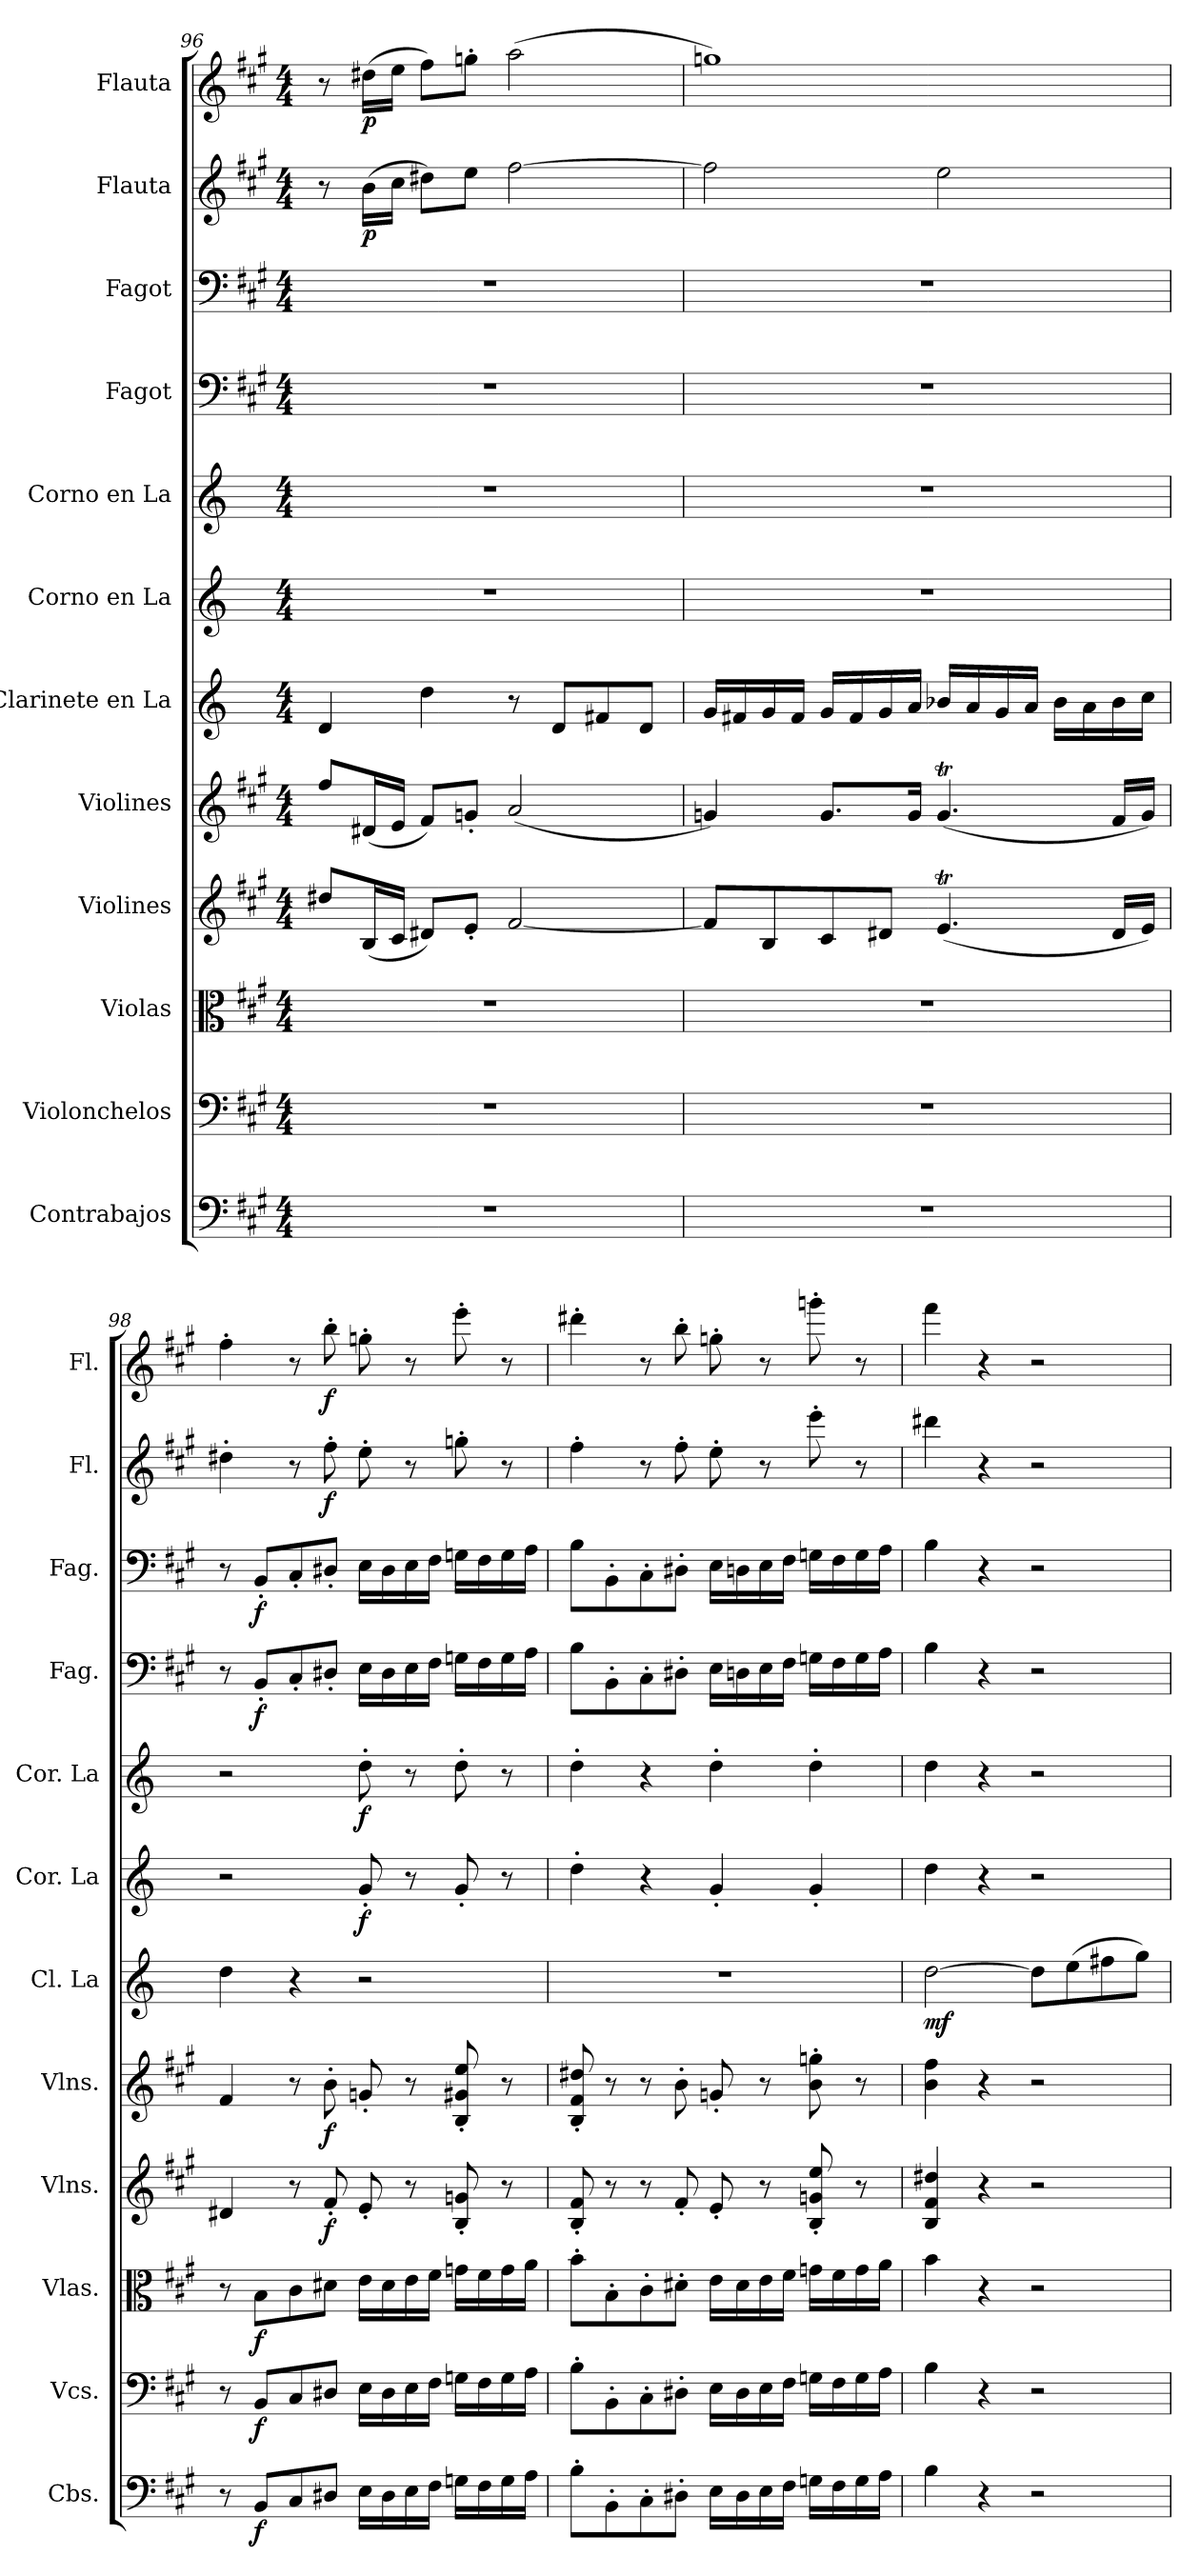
**kern	**dynam	**kern	**dynam	**kern	**dynam	**kern	**dynam	**kern	**dynam	**kern	**dynam	**kern	**dynam	**kern	**dynam	**kern	**dynam	**kern	**dynam	**kern	**dynam	**kern	**dynam
*part12	*part12	*part11	*part11	*part10	*part10	*part9	*part9	*part8	*part8	*part7	*part7	*part6	*part6	*part5	*part5	*part4	*part4	*part3	*part3	*part2	*part2	*part1	*part1
*staff12	*staff12	*staff11	*staff11	*staff10	*staff10	*staff9	*staff9	*staff8	*staff8	*staff7	*staff7	*staff6	*staff6	*staff5	*staff5	*staff4	*staff4	*staff3	*staff3	*staff2	*staff2	*staff1	*staff1
*I"Contrabajos	*	*I"Violonchelos	*	*I"Violas	*	*I"Violines	*	*I"Violines	*	*I"Clarinete en La	*	*I"Corno en La	*	*I"Corno en La	*	*I"Fagot	*	*I"Fagot	*	*I"Flauta	*	*I"Flauta	*
*I'Cbs.	*	*I'Vcs.	*	*I'Vlas.	*	*I'Vlns.	*	*I'Vlns.	*	*I'Cl. La	*	*I'Cor. La	*	*I'Cor. La	*	*I'Fag.	*	*I'Fag.	*	*I'Fl.	*	*I'Fl.	*
!!LO:PB:g=z
*clefF4	*	*clefF4	*	*clefC3	*	*clefG2	*	*clefG2	*	*clefG2	*	*clefG2	*	*clefG2	*	*clefF4	*	*clefF4	*	*clefG2	*	*clefG2	*
*ITrd7c12	*	*	*	*	*	*	*	*	*	*ITrd2c3	*	*ITrd2c3	*	*ITrd2c3	*	*	*	*	*	*	*	*	*
*k[f#c#g#]	*	*k[f#c#g#]	*	*k[f#c#g#]	*	*k[f#c#g#]	*	*k[f#c#g#]	*	*k[f#c#g#]	*	*k[f#c#g#]	*	*k[f#c#g#]	*	*k[f#c#g#]	*	*k[f#c#g#]	*	*k[f#c#g#]	*	*k[f#c#g#]	*
*M4/4	*	*M4/4	*	*M4/4	*	*M4/4	*	*M4/4	*	*M4/4	*	*M4/4	*	*M4/4	*	*M4/4	*	*M4/4	*	*M4/4	*	*M4/4	*
=96	=96	=96	=96	=96	=96	=96	=96	=96	=96	=96	=96	=96	=96	=96	=96	=96	=96	=96	=96	=96	=96	=96	=96
1r	.	1r	.	1r	.	8dd#X/L	.	8ff#/L	.	4B/	.	1r	.	1r	.	1r	.	1r	.	8r	.	8r	.
!	!	!	!	!	!	!	!	!	!	!	!	!	!	!	!	!	!	!	!	!	!LO:DY:b	!	!LO:DY:b
.	.	.	.	.	.	(<16B/L	.	(<16d#X/L	.	.	.	.	.	.	.	.	.	.	.	(>16b\LL	p	(>16dd#X\LL	p
.	.	.	.	.	.	16c#/JJ	.	16e/JJ	.	.	.	.	.	.	.	.	.	.	.	16cc#\JJ	.	16ee\JJ	.
.	.	.	.	.	.	8d#X/L)	.	8f#/L)	.	4b\	.	.	.	.	.	.	.	.	.	8dd#X\L)	.	8ff#\L)	.
.	.	.	.	.	.	8e'/J	.	8gn'/J	.	.	.	.	.	.	.	.	.	.	.	8ee\J	.	8ggn'\J	.
.	.	.	.	.	.	[2f#/	.	(<2a/	.	8r	.	.	.	.	.	.	.	.	.	[2ff#\	.	(>2aa\	.
.	.	.	.	.	.	.	.	.	.	8B/L	.	.	.	.	.	.	.	.	.	.	.	.	.
.	.	.	.	.	.	.	.	.	.	8d#X/	.	.	.	.	.	.	.	.	.	.	.	.	.
.	.	.	.	.	.	.	.	.	.	8B/J	.	.	.	.	.	.	.	.	.	.	.	.	.
=97	=97	=97	=97	=97	=97	=97	=97	=97	=97	=97	=97	=97	=97	=97	=97	=97	=97	=97	=97	=97	=97	=97	=97
1r	.	1r	.	1r	.	8f#/L]	.	4gn/)	.	16e/LL	.	1r	.	1r	.	1r	.	1r	.	2ff#\]	.	1ggn)	.
.	.	.	.	.	.	.	.	.	.	16d#X/	.	.	.	.	.	.	.	.	.	.	.	.	.
.	.	.	.	.	.	8B/	.	.	.	16e/	.	.	.	.	.	.	.	.	.	.	.	.	.
.	.	.	.	.	.	.	.	.	.	16d#/JJ	.	.	.	.	.	.	.	.	.	.	.	.	.
.	.	.	.	.	.	8c#/	.	8.g/L	.	16e/LL	.	.	.	.	.	.	.	.	.	.	.	.	.
.	.	.	.	.	.	.	.	.	.	16d#/	.	.	.	.	.	.	.	.	.	.	.	.	.
.	.	.	.	.	.	8d#X/J	.	.	.	16e/	.	.	.	.	.	.	.	.	.	.	.	.	.
.	.	.	.	.	.	.	.	16g/Jk	.	16f#/JJ	.	.	.	.	.	.	.	.	.	.	.	.	.
.	.	.	.	.	.	(<4.eT/	.	(<4.gT/	.	16gn/LL	.	.	.	.	.	.	.	.	.	2ee\	.	.	.
.	.	.	.	.	.	.	.	.	.	16f#/	.	.	.	.	.	.	.	.	.	.	.	.	.
.	.	.	.	.	.	.	.	.	.	16e/	.	.	.	.	.	.	.	.	.	.	.	.	.
.	.	.	.	.	.	.	.	.	.	16f#/JJ	.	.	.	.	.	.	.	.	.	.	.	.	.
.	.	.	.	.	.	.	.	.	.	16g\LL	.	.	.	.	.	.	.	.	.	.	.	.	.
.	.	.	.	.	.	.	.	.	.	16f#\	.	.	.	.	.	.	.	.	.	.	.	.	.
.	.	.	.	.	.	16d#/LL	.	16f#/LL	.	16g\	.	.	.	.	.	.	.	.	.	.	.	.	.
.	.	.	.	.	.	16e/JJ)	.	16g/JJ)	.	16a\JJ	.	.	.	.	.	.	.	.	.	.	.	.	.
=98	=98	=98	=98	=98	=98	=98	=98	=98	=98	=98	=98	=98	=98	=98	=98	=98	=98	=98	=98	=98	=98	=98	=98
8r	.	8r	.	8r	.	4d#X/	.	4f#/	.	4b\	.	2r	.	2r	.	8r	.	8r	.	4dd#X'\	.	4ff#'\	.
!	!LO:DY:b	!	!LO:DY:b	!	!LO:DY:b	!	!	!	!	!	!	!	!	!	!	!	!LO:DY:b	!	!LO:DY:b	!	!	!	!
8BBB/L	f	8BB/L	f	8B\L	f	.	.	.	.	.	.	.	.	.	.	8BB'/L	f	8BB'/L	f	.	.	.	.
8CC#/	.	8C#/	.	8c#\	.	8r	.	8r	.	4r	.	.	.	.	.	8C#'/	.	8C#'/	.	8r	.	8r	.
!	!	!	!	!	!	!	!LO:DY:b	!	!LO:DY:b	!	!	!	!	!	!	!	!	!	!	!	!LO:DY:b	!	!LO:DY:b
8DD#X/J	.	8D#X/J	.	8d#X\J	.	8f#'/	f	8b'\	f	.	.	.	.	.	.	8D#X'/J	.	8D#X'/J	.	8ff#'\	f	8bb'\	f
!	!	!	!	!	!	!	!	!	!	!	!	!	!LO:DY:b	!	!LO:DY:b	!	!	!	!	!	!	!	!
16EE\LL	.	16E\LL	.	16e\LL	.	8e'/	.	8gn'/	.	2r	.	8e'/	f	8b'\	f	16E\LL	.	16E\LL	.	8ee'\	.	8ggn'\	.
16DD#\	.	16D#\	.	16d#\	.	.	.	.	.	.	.	.	.	.	.	16D#\	.	16D#\	.	.	.	.	.
16EE\	.	16E\	.	16e\	.	8r	.	8r	.	.	.	8r	.	8r	.	16E\	.	16E\	.	8r	.	8r	.
16FF#\JJ	.	16F#\JJ	.	16f#\JJ	.	.	.	.	.	.	.	.	.	.	.	16F#\JJ	.	16F#\JJ	.	.	.	.	.
16GGn\LL	.	16Gn\LL	.	16gn\LL	.	8B/' 8gn/'	.	8B/' 8g#X/' 8ee/'	.	.	.	8e'/	.	8b'\	.	16Gn\LL	.	16Gn\LL	.	8ggn'\	.	8eee'\	.
16FF#\	.	16F#\	.	16f#\	.	.	.	.	.	.	.	.	.	.	.	16F#\	.	16F#\	.	.	.	.	.
16GG\	.	16G\	.	16g\	.	8r	.	8r	.	.	.	8r	.	8r	.	16G\	.	16G\	.	8r	.	8r	.
16AA\JJ	.	16A\JJ	.	16a\JJ	.	.	.	.	.	.	.	.	.	.	.	16A\JJ	.	16A\JJ	.	.	.	.	.
=99	=99	=99	=99	=99	=99	=99	=99	=99	=99	=99	=99	=99	=99	=99	=99	=99	=99	=99	=99	=99	=99	=99	=99
8BB'\L	.	8B'\L	.	8b'\L	.	8B/' 8f#/'	.	8B/' 8f#/' 8dd#X/'	.	1r	.	4b'\	.	4b'\	.	8B\L	.	8B\L	.	4ff#'\	.	4ddd#X'\	.
8BBB'\	.	8BB'\	.	8B'\	.	8r	.	8r	.	.	.	.	.	.	.	8BB'\	.	8BB'\	.	.	.	.	.
8CC#'\	.	8C#'\	.	8c#'\	.	8r	.	8r	.	.	.	4r	.	4r	.	8C#'\	.	8C#'\	.	8r	.	8r	.
8DD#X'\J	.	8D#X'\J	.	8d#X'\J	.	8f#'/	.	8b'\	.	.	.	.	.	.	.	8D#X'\J	.	8D#X'\J	.	8ff#'\	.	8bb'\	.
16EE\LL	.	16E\LL	.	16e\LL	.	8e'/	.	8gn'/	.	.	.	4e'/	.	4b'\	.	16E\LL	.	16E\LL	.	8ee'\	.	8ggn'\	.
16DD#\	.	16D#\	.	16d#\	.	.	.	.	.	.	.	.	.	.	.	16Dn\	.	16Dn\	.	.	.	.	.
16EE\	.	16E\	.	16e\	.	8r	.	8r	.	.	.	.	.	.	.	16E\	.	16E\	.	8r	.	8r	.
16FF#\JJ	.	16F#\JJ	.	16f#\JJ	.	.	.	.	.	.	.	.	.	.	.	16F#\JJ	.	16F#\JJ	.	.	.	.	.
16GGn\LL	.	16Gn\LL	.	16gn\LL	.	8B/' 8gn/' 8ee/'	.	8b\' 8ggn\'	.	.	.	4e'/	.	4b'\	.	16Gn\LL	.	16Gn\LL	.	8eee'\	.	8gggn'\	.
16FF#\	.	16F#\	.	16f#\	.	.	.	.	.	.	.	.	.	.	.	16F#\	.	16F#\	.	.	.	.	.
16GG\	.	16G\	.	16g\	.	8r	.	8r	.	.	.	.	.	.	.	16G\	.	16G\	.	8r	.	8r	.
16AA\JJ	.	16A\JJ	.	16a\JJ	.	.	.	.	.	.	.	.	.	.	.	16A\JJ	.	16A\JJ	.	.	.	.	.
=100	=100	=100	=100	=100	=100	=100	=100	=100	=100	=100	=100	=100	=100	=100	=100	=100	=100	=100	=100	=100	=100	=100	=100
!	!	!	!	!	!	!	!	!	!	!	!LO:DY:b	!	!	!	!	!	!	!	!	!	!	!	!
4BB\	.	4B\	.	4b\	.	4B/ 4f#/ 4dd#X/	.	4b\ 4ff#\	.	[2b\	mf	4b\	.	4b\	.	4B\	.	4B\	.	4ddd#X\	.	4fff#\	.
4r	.	4r	.	4r	.	4r	.	4r	.	.	.	4r	.	4r	.	4r	.	4r	.	4r	.	4r	.
2r	.	2r	.	2r	.	2r	.	2r	.	8b\L]	.	2r	.	2r	.	2r	.	2r	.	2r	.	2r	.
.	.	.	.	.	.	.	.	.	.	(>8cc#\	.	.	.	.	.	.	.	.	.	.	.	.	.
.	.	.	.	.	.	.	.	.	.	8dd#X\	.	.	.	.	.	.	.	.	.	.	.	.	.
.	.	.	.	.	.	.	.	.	.	8ee\J)	.	.	.	.	.	.	.	.	.	.	.	.	.
=	=	=	=	=	=	=	=	=	=	=	=	=	=	=	=	=	=	=	=	=	=	=	=
*-	*-	*-	*-	*-	*-	*-	*-	*-	*-	*-	*-	*-	*-	*-	*-	*-	*-	*-	*-	*-	*-	*-	*-
